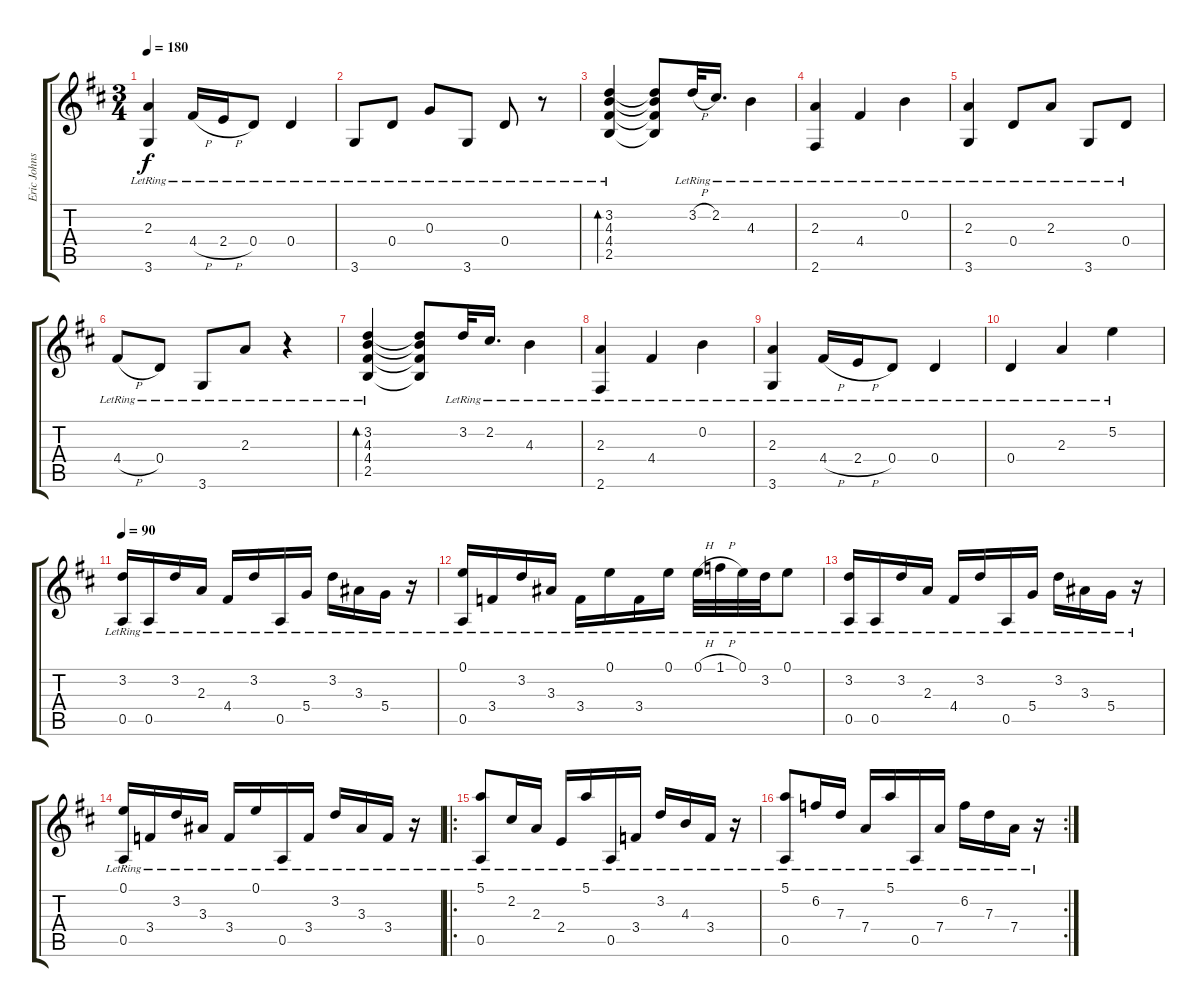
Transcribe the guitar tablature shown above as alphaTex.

\track ("Eric Johnson overdub" "Eric Johns") {instrument acousticguitarnylon}
\staff {score tabs}
\tuning (E4 B3 G3 D3 A2 E2) {hide}
\ts (3 4)
\tempo 180
\clef g2
\ks d
(2.3{lr} 3.6{lr}).4{dy f} 4.4{h lr}.16 2.4{h lr}.16 0.4{lr}.8 0.4{lr}.4 |
3.6{lr}.8 0.4{lr}.8 0.3{lr}.8 3.6{lr}.8 0.4{lr}.8 r.8 |
(3.2{lr} 4.3{lr} 4.4{lr} 2.5{lr}).4{bd 30} (3.2{t} 4.3{t} 4.4{t} 2.5{t}).8 3.2{h lr}.32 2.2{lr}.16{d} 4.3{lr}.4 |
(2.3{lr} 2.6{lr}).4 4.4{lr}.4 0.2{lr}.4 |
(2.3{lr} 3.6{lr}).4 0.4{lr}.8 2.3{lr}.8 3.6{lr}.8 0.4{lr}.8 |
4.4{h lr}.8 0.4{lr}.8 3.6{lr}.8 2.3{lr}.8 r.4 |
(3.2{lr} 4.3{lr} 4.4{lr} 2.5{lr}).4{bd 30} (3.2{t} 4.3{t} 4.4{t} 2.5{t}).8 3.2{lr}.32 2.2{lr}.16{d} 4.3{lr}.4 |
(2.3{lr} 2.6{lr}).4 4.4{lr}.4 0.2{lr}.4 |
(2.3{lr} 3.6{lr}).4 4.4{h lr}.16 2.4{h lr}.16 0.4{lr}.8 0.4{lr}.4 |
0.4{lr}.4 2.3{lr}.4 5.2{lr}.4 |
\tempo 90
(3.2{lr} 0.5{lr}).16 0.5{lr}.16 3.2{lr}.16 2.3{lr}.16 4.4{lr}.16 3.2{lr}.16 0.5{lr}.16 5.4{lr}.16 3.2{lr}.16 3.3{lr}.16 5.4{lr}.16 r.16 |
(0.1{lr} 0.5{lr}).16 3.4{lr}.16 3.2{lr}.16 3.3{lr}.16 3.4{lr}.16 0.1{lr}.16 3.4{lr}.16 0.1{lr}.16 0.1{h lr}.32 1.1{h lr}.32 0.1{lr}.32 3.2{lr}.32 0.1{lr}.8 |
(3.2{lr} 0.5{lr}).16 0.5{lr}.16 3.2{lr}.16 2.3{lr}.16 4.4{lr}.16 3.2{lr}.16 0.5{lr}.16 5.4{lr}.16 3.2{lr}.16 3.3{lr}.16 5.4{lr}.16 r.16 |
(0.1{lr} 0.5{lr}).16 3.4{lr}.16 3.2{lr}.16 3.3{lr}.16 3.4{lr}.16 0.1{lr}.16 0.5{lr}.16 3.4{lr}.16 3.2{lr}.16 3.3{lr}.16 3.4{lr}.16 r.16 |
\ro
(5.1{lr} 0.5{lr}).8 2.2{lr}.16 2.3{lr}.16 2.4{lr}.16 5.1{lr}.16 0.5{lr}.16 3.4{lr}.16 3.2{lr}.16 4.3{lr}.16 3.4{lr}.16 r.16 |
\rc 2
(5.1{lr} 0.5{lr}).8 6.2{lr}.16 7.3{lr}.16 7.4{lr}.16 5.1{lr}.16 0.5{lr}.16 7.4{lr}.16 6.2{lr}.16 7.3{lr}.16 7.4{lr}.16 r.16
